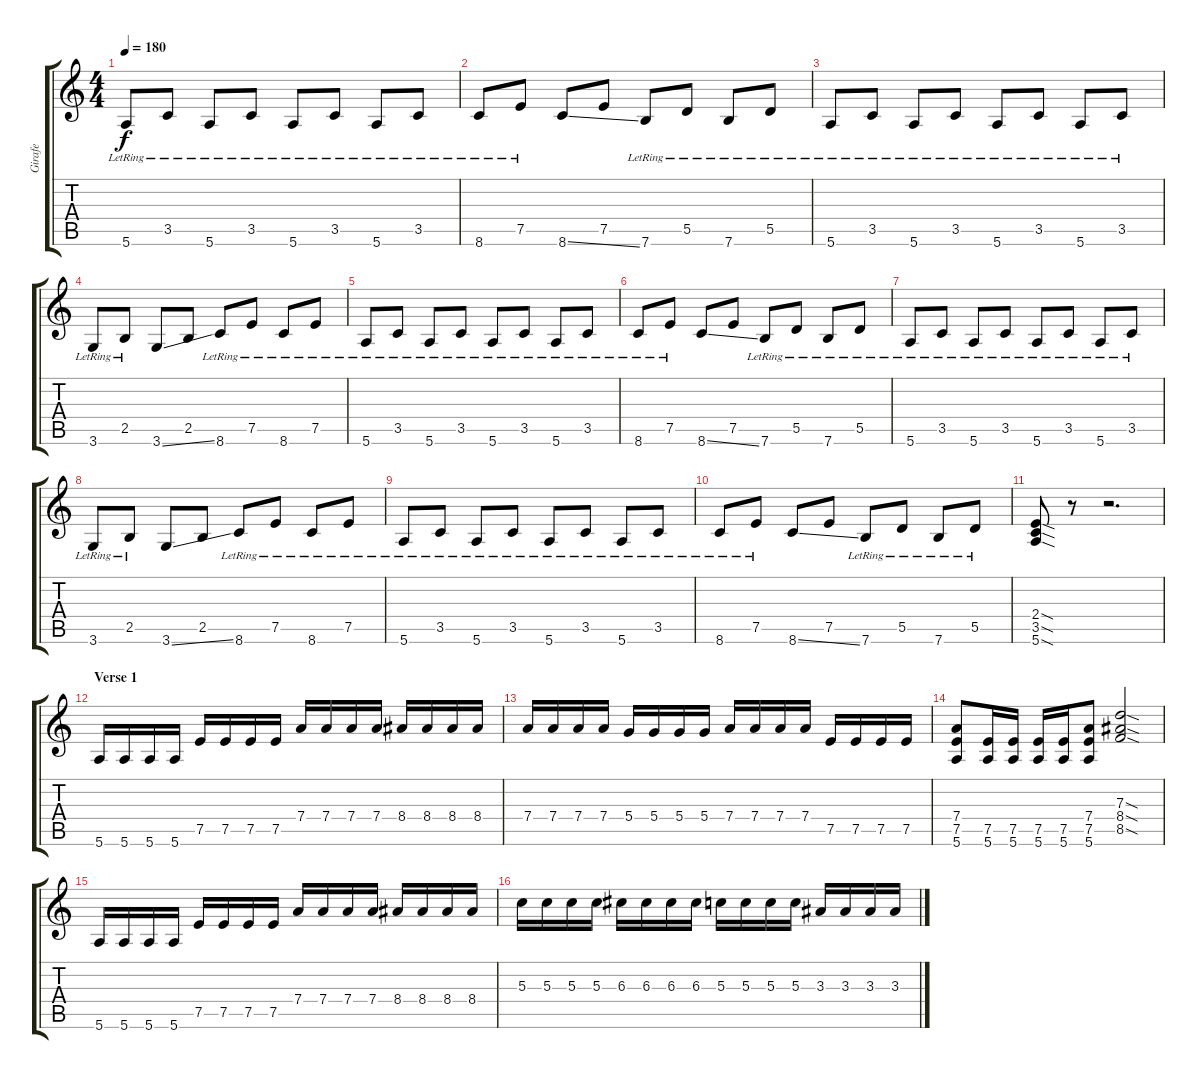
\track ("Girafe" "Girafe") {instrument distortionguitar}
\staff {score tabs}
\tuning (E4 B3 G3 D3 A2 E2) {hide}
\ts (4 4)
\tempo 180
\clef g2
\ks c
5.6{lr}.8{dy f} 3.5{lr}.8 5.6{lr}.8 3.5{lr}.8 5.6{lr}.8 3.5{lr}.8 5.6{lr}.8 3.5{lr}.8 |
8.6{lr}.8 7.5{lr}.8 8.6{ss}.8 7.5.8 7.6{lr}.8 5.5{lr}.8 7.6{lr}.8 5.5{lr}.8 |
5.6{lr}.8 3.5{lr}.8 5.6{lr}.8 3.5{lr}.8 5.6{lr}.8 3.5{lr}.8 5.6{lr}.8 3.5{lr}.8 |
3.6{lr}.8 2.5{lr}.8 3.6{ss}.8 2.5.8 8.6{lr}.8 7.5{lr}.8 8.6{lr}.8 7.5{lr}.8 |
5.6{lr}.8 3.5{lr}.8 5.6{lr}.8 3.5{lr}.8 5.6{lr}.8 3.5{lr}.8 5.6{lr}.8 3.5{lr}.8 |
8.6{lr}.8 7.5{lr}.8 8.6{ss}.8 7.5.8 7.6{lr}.8 5.5{lr}.8 7.6{lr}.8 5.5{lr}.8 |
5.6{lr}.8 3.5{lr}.8 5.6{lr}.8 3.5{lr}.8 5.6{lr}.8 3.5{lr}.8 5.6{lr}.8 3.5{lr}.8 |
3.6{lr}.8 2.5{lr}.8 3.6{ss}.8 2.5.8 8.6{lr}.8 7.5{lr}.8 8.6{lr}.8 7.5{lr}.8 |
5.6{lr}.8 3.5{lr}.8 5.6{lr}.8 3.5{lr}.8 5.6{lr}.8 3.5{lr}.8 5.6{lr}.8 3.5{lr}.8 |
8.6{lr}.8 7.5{lr}.8 8.6{ss}.8 7.5.8 7.6{lr}.8 5.5{lr}.8 7.6{lr}.8 5.5{lr}.8 |
(2.4{sod} 3.5{sod} 5.6{sod}).8 r.8 r.2{d} |
\section ("" "Verse 1")
5.6.16 5.6.16 5.6.16 5.6.16 7.5.16 7.5.16 7.5.16 7.5.16 7.4.16 7.4.16 7.4.16 7.4.16 8.4.16 8.4.16 8.4.16 8.4.16 |
7.4.16 7.4.16 7.4.16 7.4.16 5.4.16 5.4.16 5.4.16 5.4.16 7.4.16 7.4.16 7.4.16 7.4.16 7.5.16 7.5.16 7.5.16 7.5.16 |
(7.4 7.5 5.6).8 (7.5 5.6).16 (7.5 5.6).16 (7.5 5.6).16 (7.5 5.6).16 (7.4 7.5 5.6).8 (7.3{sod} 8.4{sod} 8.5{sod}).2 |
5.6.16 5.6.16 5.6.16 5.6.16 7.5.16 7.5.16 7.5.16 7.5.16 7.4.16 7.4.16 7.4.16 7.4.16 8.4.16 8.4.16 8.4.16 8.4.16 |
5.3.16 5.3.16 5.3.16 5.3.16 6.3.16 6.3.16 6.3.16 6.3.16 5.3.16 5.3.16 5.3.16 5.3.16 3.3.16 3.3.16 3.3.16 3.3.16
